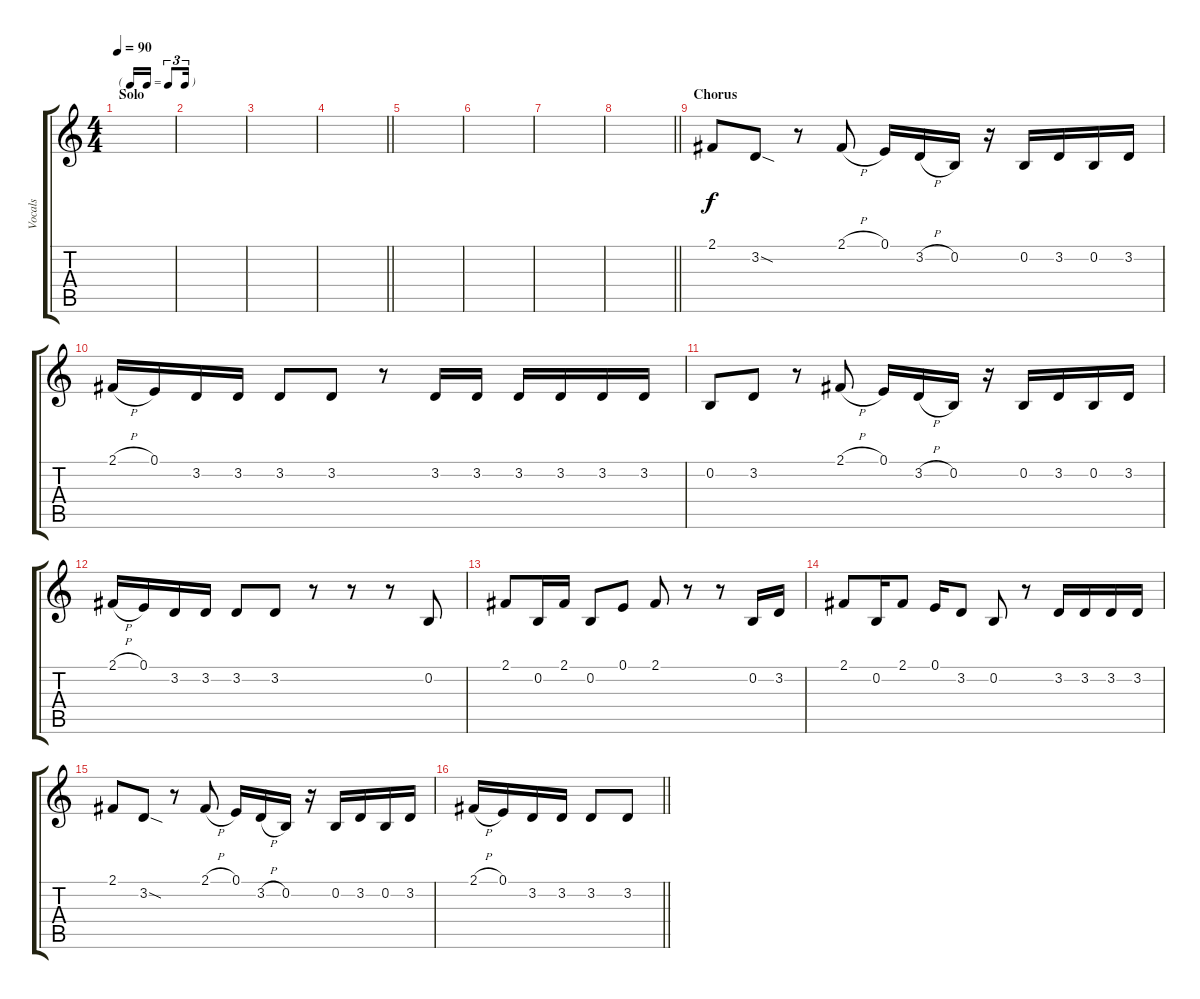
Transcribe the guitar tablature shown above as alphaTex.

\track ("Vocals" "Vocals") {instrument lead2sawtooth}
\staff {score tabs}
\tuning (E4 B3 G3 D3 A2 E2) {hide}
\ts (4 4)
\tf triplet16th
\section ("" "Solo")
\tempo 90
\clef g2
\ks c
|
|
|
\barLineRight lightlight
|
|
|
|
\barLineRight lightlight
|
\section ("" "Chorus")
2.1.8 3.2{sod}.8 r.8 2.1{h}.8 0.1.16 3.2{h}.16 0.2.16 r.16 0.2.16 3.2.16 0.2.16 3.2.16 |
2.1{h}.16 0.1.16 3.2.16 3.2.16 3.2.8 3.2.8 r.8 3.2.16 3.2.16 3.2.16 3.2.16 3.2.16 3.2.16 |
0.2.8 3.2.8 r.8 2.1{h}.8 0.1.16 3.2{h}.16 0.2.16 r.16 0.2.16 3.2.16 0.2.16 3.2.16 |
2.1{h}.16 0.1.16 3.2.16 3.2.16 3.2.8 3.2.8 r.8 r.8 r.8 0.2.8 |
2.1.8 0.2.16 2.1.16 0.2.8 0.1.8 2.1.8 r.8 r.8 0.2.16 3.2.16 |
2.1.8 0.2.16 2.1.8 0.1.16 3.2.8 0.2.8 r.8 3.2.16 3.2.16 3.2.16 3.2.16 |
2.1.8 3.2{sod}.8 r.8 2.1{h}.8 0.1.16 3.2{h}.16 0.2.16 r.16 0.2.16 3.2.16 0.2.16 3.2.16 |
\barLineRight lightlight
2.1{h}.16 0.1.16 3.2.16 3.2.16 3.2.8 3.2.8
